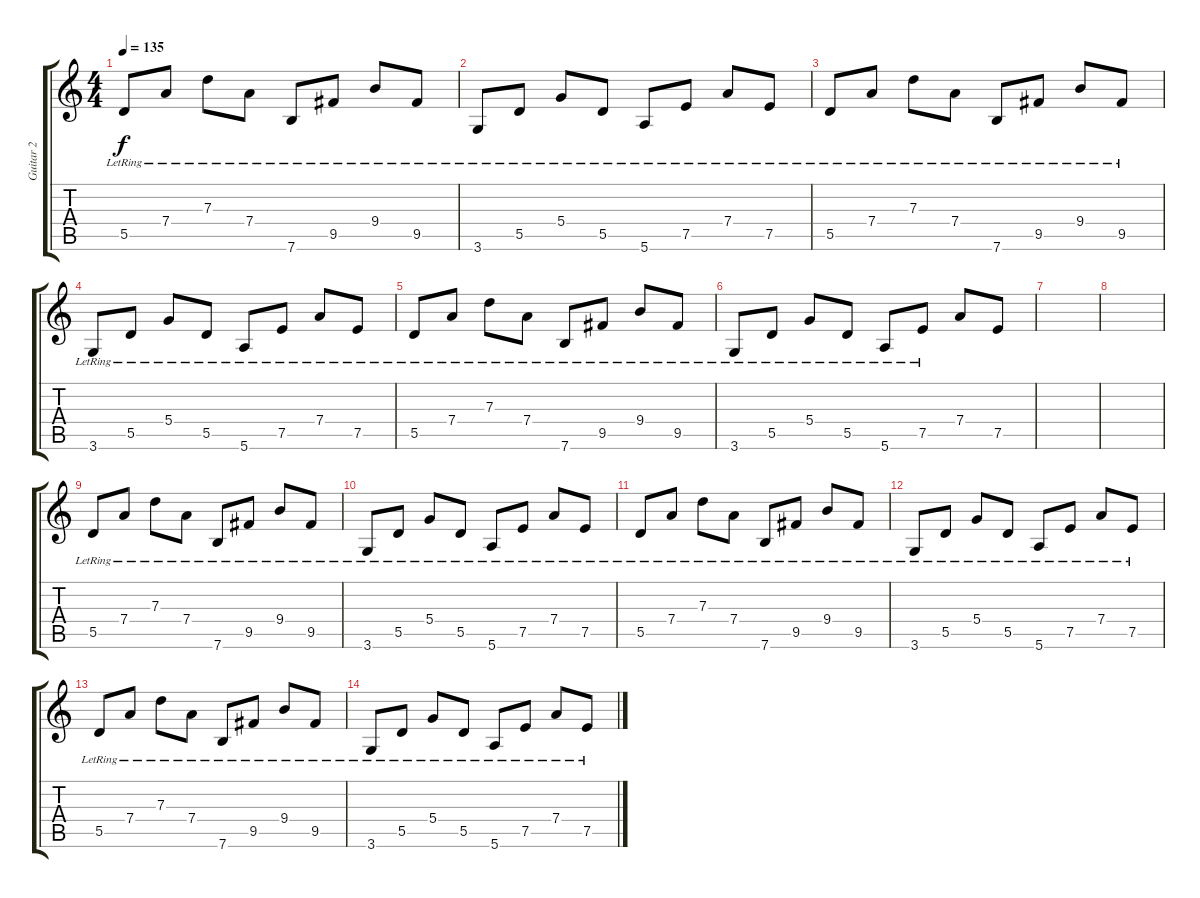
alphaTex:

\track ("Guitar 2" "Guitar 2") {instrument acousticguitarsteel}
\staff {score tabs}
\tuning (E4 B3 G3 D3 A2 E2) {hide}
\ts (4 4)
\tempo 135
\clef g2
\ks c
5.5{lr}.8{dy f} 7.4{lr}.8 7.3{lr}.8 7.4{lr}.8 7.6{lr}.8 9.5{lr}.8 9.4{lr}.8 9.5{lr}.8 |
3.6{lr}.8 5.5{lr}.8 5.4{lr}.8 5.5{lr}.8 5.6{lr}.8 7.5{lr}.8 7.4{lr}.8 7.5{lr}.8 |
5.5{lr}.8 7.4{lr}.8 7.3{lr}.8 7.4{lr}.8 7.6{lr}.8 9.5{lr}.8 9.4{lr}.8 9.5{lr}.8 |
3.6{lr}.8 5.5{lr}.8 5.4{lr}.8 5.5{lr}.8 5.6{lr}.8 7.5{lr}.8 7.4{lr}.8 7.5{lr}.8 |
5.5{lr}.8 7.4{lr}.8 7.3{lr}.8 7.4{lr}.8 7.6{lr}.8 9.5{lr}.8 9.4{lr}.8 9.5{lr}.8 |
3.6{lr}.8 5.5{lr}.8 5.4{lr}.8 5.5{lr}.8 5.6{lr}.8 7.5{lr}.8 7.4.8 7.5.8 |
|
|
5.5{lr}.8 7.4{lr}.8 7.3{lr}.8 7.4{lr}.8 7.6{lr}.8 9.5{lr}.8 9.4{lr}.8 9.5{lr}.8 |
3.6{lr}.8 5.5{lr}.8 5.4{lr}.8 5.5{lr}.8 5.6{lr}.8 7.5{lr}.8 7.4{lr}.8 7.5{lr}.8 |
5.5{lr}.8 7.4{lr}.8 7.3{lr}.8 7.4{lr}.8 7.6{lr}.8 9.5{lr}.8 9.4{lr}.8 9.5{lr}.8 |
3.6{lr}.8 5.5{lr}.8 5.4{lr}.8 5.5{lr}.8 5.6{lr}.8 7.5{lr}.8 7.4{lr}.8 7.5{lr}.8 |
5.5{lr}.8 7.4{lr}.8 7.3{lr}.8 7.4{lr}.8 7.6{lr}.8 9.5{lr}.8 9.4{lr}.8 9.5{lr}.8 |
3.6{lr}.8 5.5{lr}.8 5.4{lr}.8 5.5{lr}.8 5.6{lr}.8 7.5{lr}.8 7.4{lr}.8 7.5{lr}.8
